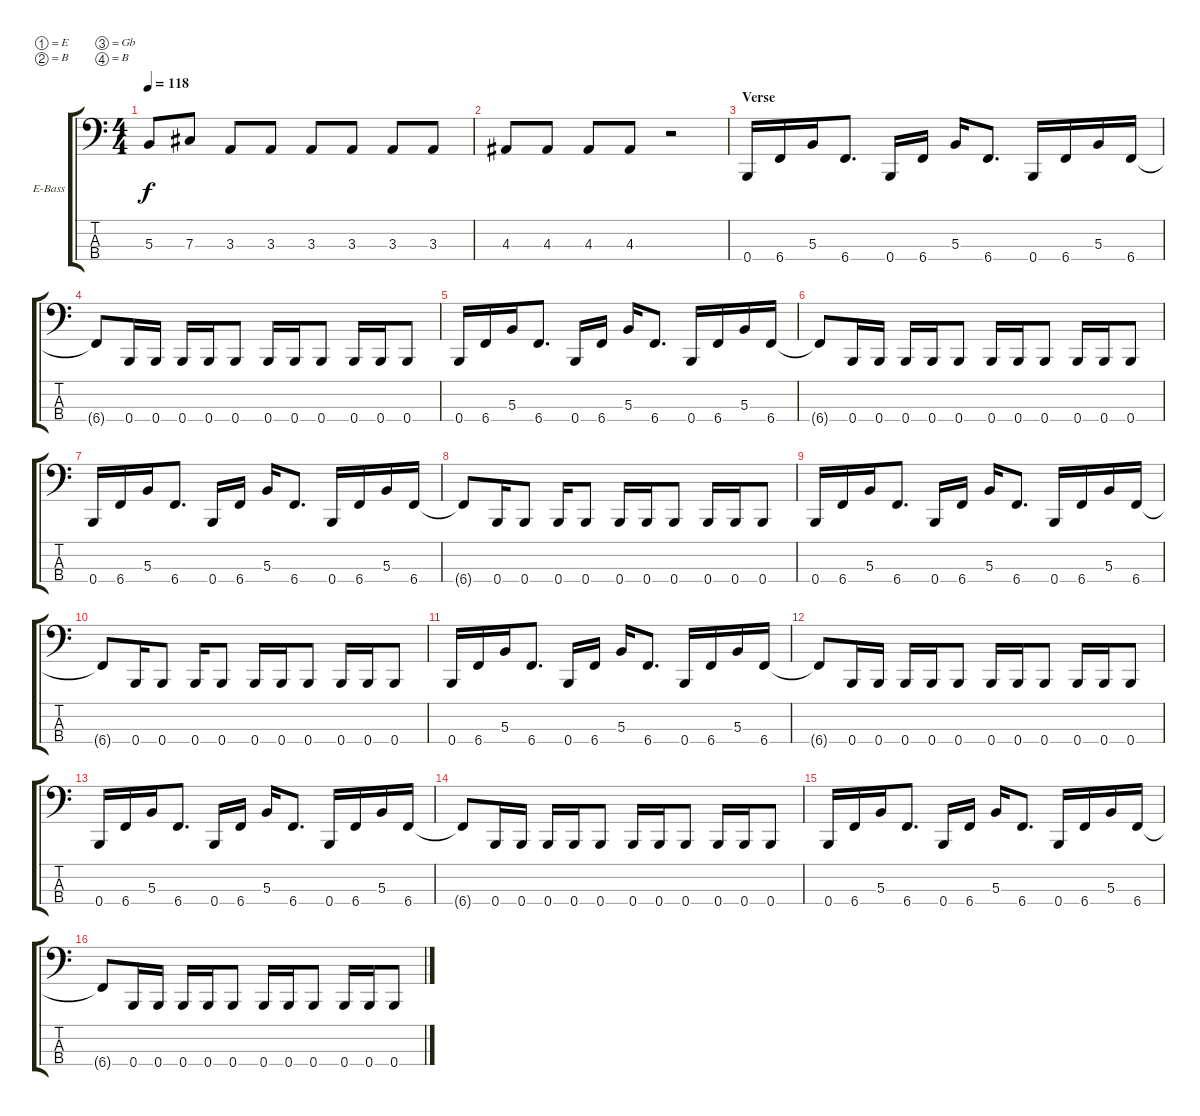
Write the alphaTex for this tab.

\bracketExtendMode groupsimilarinstruments
\firstSystemTrackNameOrientation horizontal
\otherSystemsTrackNameOrientation horizontal
\track ("Bass" "E-Bass") {solo instrument electricbassfinger}
\staff {score tabs}
\tuning (E2 B1 Gb1 B0)
\ts (4 4)
\tempo 118
\clef f4
\ks c
5.3{t}.8{dy f} 7.3.8 3.3.8 3.3.8 3.3.8 3.3.8 3.3.8 3.3.8 |
4.3.8 4.3.8 4.3.8 4.3.8 r.2 |
\section ("" "Verse")
0.4.16 6.4.16 5.3.16 6.4.8{d} 0.4.16 6.4.16 5.3.16 6.4.8{d} 0.4.16 6.4.16 5.3.16 6.4.16 |
6.4{t}.8 0.4.16 0.4.16 0.4.16 0.4.16 0.4.8 0.4.16 0.4.16 0.4.8 0.4.16 0.4.16 0.4.8 |
0.4.16 6.4.16 5.3.16 6.4.8{d} 0.4.16 6.4.16 5.3.16 6.4.8{d} 0.4.16 6.4.16 5.3.16 6.4.16 |
6.4{t}.8 0.4.16 0.4.16 0.4.16 0.4.16 0.4.8 0.4.16 0.4.16 0.4.8 0.4.16 0.4.16 0.4.8 |
0.4.16 6.4.16 5.3.16 6.4.8{d} 0.4.16 6.4.16 5.3.16 6.4.8{d} 0.4.16 6.4.16 5.3.16 6.4.16 |
6.4{t}.8 0.4.16 0.4.8 0.4.16 0.4.8 0.4.16 0.4.16 0.4.8 0.4.16 0.4.16 0.4.8 |
0.4.16 6.4.16 5.3.16 6.4.8{d} 0.4.16 6.4.16 5.3.16 6.4.8{d} 0.4.16 6.4.16 5.3.16 6.4.16 |
6.4{t}.8 0.4.16 0.4.8 0.4.16 0.4.8 0.4.16 0.4.16 0.4.8 0.4.16 0.4.16 0.4.8 |
0.4.16 6.4.16 5.3.16 6.4.8{d} 0.4.16 6.4.16 5.3.16 6.4.8{d} 0.4.16 6.4.16 5.3.16 6.4.16 |
6.4{t}.8 0.4.16 0.4.16 0.4.16 0.4.16 0.4.8 0.4.16 0.4.16 0.4.8 0.4.16 0.4.16 0.4.8 |
0.4.16 6.4.16 5.3.16 6.4.8{d} 0.4.16 6.4.16 5.3.16 6.4.8{d} 0.4.16 6.4.16 5.3.16 6.4.16 |
6.4{t}.8 0.4.16 0.4.16 0.4.16 0.4.16 0.4.8 0.4.16 0.4.16 0.4.8 0.4.16 0.4.16 0.4.8 |
0.4.16 6.4.16 5.3.16 6.4.8{d} 0.4.16 6.4.16 5.3.16 6.4.8{d} 0.4.16 6.4.16 5.3.16 6.4.16 |
6.4{t}.8 0.4.16 0.4.16 0.4.16 0.4.16 0.4.8 0.4.16 0.4.16 0.4.8 0.4.16 0.4.16 0.4.8
